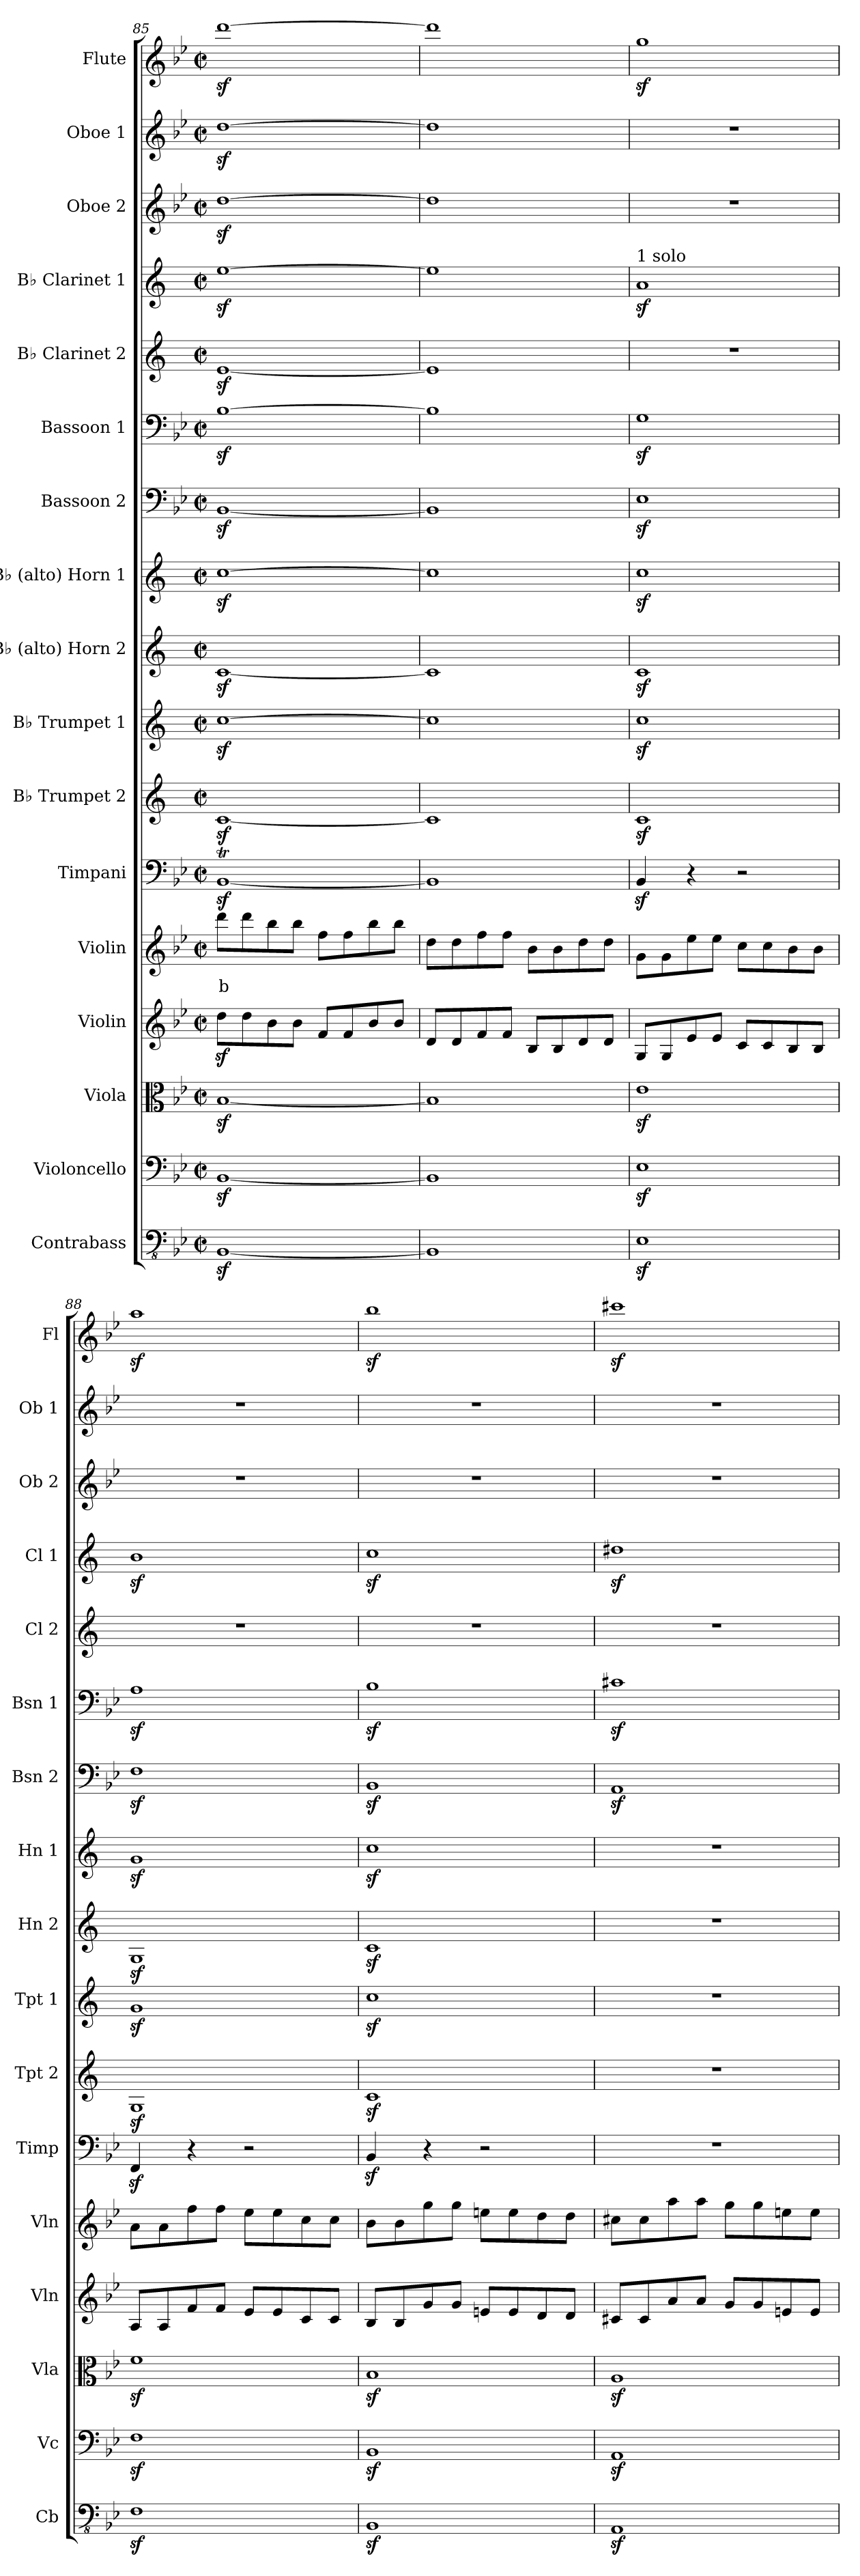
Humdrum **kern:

**kern	**kern	**kern	**kern	**kern	**text	**kern	**kern	**kern	**kern	**kern	**kern	**kern	**kern	**kern	**kern	**kern	**kern
*part17	*part16	*part15	*part14	*part13	*part13	*part12	*part11	*part10	*part9	*part8	*part7	*part6	*part5	*part4	*part3	*part2	*part1
*staff17	*staff16	*staff15	*staff14	*staff13	*staff13	*staff12	*staff11	*staff10	*staff9	*staff8	*staff7	*staff6	*staff5	*staff4	*staff3	*staff2	*staff1
*I"Contrabass	*I"Violoncello	*I"Viola	*I"Violin	*I"Violin	*	*I"Timpani	*I"B♭ Trumpet 2	*I"B♭ Trumpet 1	*I"B♭ (alto) Horn 2	*I"B♭ (alto) Horn 1	*I"Bassoon 2	*I"Bassoon 1	*I"B♭ Clarinet 2	*I"B♭ Clarinet 1	*I"Oboe 2	*I"Oboe 1	*I"Flute
*I'Cb	*I'Vc	*I'Vla	*I'Vln	*I'Vln	*	*I'Timp	*I'Tpt 2	*I'Tpt 1	*I'Hn 2	*I'Hn 1	*I'Bsn 2	*I'Bsn 1	*I'Cl 2	*I'Cl 1	*I'Ob 2	*I'Ob 1	*I'Fl
*clefFv4	*clefF4	*clefC3	*clefG2	*clefG2	*	*clefF4	*clefG2	*clefG2	*clefG2	*clefG2	*clefF4	*clefF4	*clefG2	*clefG2	*clefG2	*clefG2	*clefG2
*	*	*	*	*	*	*	*ITrd1c2	*ITrd1c2	*ITrd1c2	*ITrd1c2	*	*	*ITrd1c2	*ITrd1c2	*	*	*
*k[b-e-]	*k[b-e-]	*k[b-e-]	*k[b-e-]	*k[b-e-]	*	*k[b-e-]	*k[b-e-]	*k[b-e-]	*k[b-e-]	*k[b-e-]	*k[b-e-]	*k[b-e-]	*k[b-e-]	*k[b-e-]	*k[b-e-]	*k[b-e-]	*k[b-e-]
*M2/2	*M2/2	*M2/2	*M2/2	*M2/2	*	*M2/2	*M2/2	*M2/2	*M2/2	*M2/2	*M2/2	*M2/2	*M2/2	*M2/2	*M2/2	*M2/2	*M2/2
*met(c|)	*met(c|)	*met(c|)	*met(c|)	*met(c|)	*	*met(c|)	*met(c|)	*met(c|)	*met(c|)	*met(c|)	*met(c|)	*met(c|)	*met(c|)	*met(c|)	*met(c|)	*met(c|)	*met(c|)
=85	=85	=85	=85	=85	=85	=85	=85	=85	=85	=85	=85	=85	=85	=85	=85	=85	=85
!	!	!	!	!	!LO:LY:b:color=#FF0000	!	!	!	!	!	!	!	!	!	!	!	!
[1BBB-z<	[1BB-z<	[1B-z<	8ddz<\L	8ddd\L	b	[1BB-z<T	[1B-z<	[1b-z<	[1B-z<	[1b-z<	[1BB-z<	[1B-z<	[1dz<	[1ddz<	[1ddz<	[1ddz<	[1dddz<
.	.	.	8dd\	8ddd\	.	.	.	.	.	.	.	.	.	.	.	.	.
.	.	.	8b-\	8bb-\	.	.	.	.	.	.	.	.	.	.	.	.	.
.	.	.	8b-\J	8bb-\J	.	.	.	.	.	.	.	.	.	.	.	.	.
.	.	.	8f/L	8ff\L	.	.	.	.	.	.	.	.	.	.	.	.	.
.	.	.	8f/	8ff\	.	.	.	.	.	.	.	.	.	.	.	.	.
.	.	.	8b-/	8bb-\	.	.	.	.	.	.	.	.	.	.	.	.	.
.	.	.	8b-/J	8bb-\J	.	.	.	.	.	.	.	.	.	.	.	.	.
=86	=86	=86	=86	=86	=86	=86	=86	=86	=86	=86	=86	=86	=86	=86	=86	=86	=86
1BBB-]	1BB-]	1B-]	8d/L	8dd\L	.	1BB-TTT]	1B-]	1b-]	1B-]	1b-]	1BB-]	1B-]	1d]	1dd]	1dd]	1dd]	1ddd]
.	.	.	8d/	8dd\	.	.	.	.	.	.	.	.	.	.	.	.	.
.	.	.	8f/	8ff\	.	.	.	.	.	.	.	.	.	.	.	.	.
.	.	.	8f/J	8ff\J	.	.	.	.	.	.	.	.	.	.	.	.	.
.	.	.	8B-/L	8b-\L	.	.	.	.	.	.	.	.	.	.	.	.	.
.	.	.	8B-/	8b-\	.	.	.	.	.	.	.	.	.	.	.	.	.
.	.	.	8d/	8dd\	.	.	.	.	.	.	.	.	.	.	.	.	.
.	.	.	8d/J	8dd\J	.	.	.	.	.	.	.	.	.	.	.	.	.
=87	=87	=87	=87	=87	=87	=87	=87	=87	=87	=87	=87	=87	=87	=87	=87	=87	=87
!	!	!	!	!	!	!	!	!	!	!	!	!	!	!LO:TX:a:t=1 solo	!	!	!
1EE-z<	1E-z<	1e-z<	8G/L	8g\L	.	4BB-z</	1B-z<	1b-z<	1B-z<	1b-z<	1E-z<	1Gz<	1r	1gz<	1r	1r	1ggz<
.	.	.	8G/	8g\	.	.	.	.	.	.	.	.	.	.	.	.	.
.	.	.	8e-/	8ee-\	.	4r	.	.	.	.	.	.	.	.	.	.	.
.	.	.	8e-/J	8ee-\J	.	.	.	.	.	.	.	.	.	.	.	.	.
.	.	.	8c/L	8cc\L	.	2r	.	.	.	.	.	.	.	.	.	.	.
.	.	.	8c/	8cc\	.	.	.	.	.	.	.	.	.	.	.	.	.
.	.	.	8B-/	8b-\	.	.	.	.	.	.	.	.	.	.	.	.	.
.	.	.	8B-/J	8b-\J	.	.	.	.	.	.	.	.	.	.	.	.	.
=88	=88	=88	=88	=88	=88	=88	=88	=88	=88	=88	=88	=88	=88	=88	=88	=88	=88
1FFz<	1Fz<	1fz<	8A/L	8a\L	.	4FFz</	1Fz<	1fz<	1Fz<	1fz<	1Fz<	1Az<	1r	1az<	1r	1r	1aaz<
.	.	.	8A/	8a\	.	.	.	.	.	.	.	.	.	.	.	.	.
.	.	.	8f/	8ff\	.	4r	.	.	.	.	.	.	.	.	.	.	.
.	.	.	8f/J	8ff\J	.	.	.	.	.	.	.	.	.	.	.	.	.
.	.	.	8e-/L	8ee-\L	.	2r	.	.	.	.	.	.	.	.	.	.	.
.	.	.	8e-/	8ee-\	.	.	.	.	.	.	.	.	.	.	.	.	.
.	.	.	8c/	8cc\	.	.	.	.	.	.	.	.	.	.	.	.	.
.	.	.	8c/J	8cc\J	.	.	.	.	.	.	.	.	.	.	.	.	.
!!LO:PB:g=z
=89	=89	=89	=89	=89	=89	=89	=89	=89	=89	=89	=89	=89	=89	=89	=89	=89	=89
1BBB-z<	1BB-z<	1B-z<	8B-/L	8b-\L	.	4BB-z</	1B-z<	1b-z<	1B-z<	1b-z<	1BB-z<	1B-z<	1r	1b-z<	1r	1r	1bb-z<
.	.	.	8B-/	8b-\	.	.	.	.	.	.	.	.	.	.	.	.	.
.	.	.	8g/	8gg\	.	4r	.	.	.	.	.	.	.	.	.	.	.
.	.	.	8g/J	8gg\J	.	.	.	.	.	.	.	.	.	.	.	.	.
.	.	.	8en/L	8een\L	.	2r	.	.	.	.	.	.	.	.	.	.	.
.	.	.	8e/	8ee\	.	.	.	.	.	.	.	.	.	.	.	.	.
.	.	.	8d/	8dd\	.	.	.	.	.	.	.	.	.	.	.	.	.
.	.	.	8d/J	8dd\J	.	.	.	.	.	.	.	.	.	.	.	.	.
=90	=90	=90	=90	=90	=90	=90	=90	=90	=90	=90	=90	=90	=90	=90	=90	=90	=90
1AAAz<	1AAz<	1Az<	8c#X/L	8cc#X\L	.	1r	1r	1r	1r	1r	1AAz<	1c#Xz<	1r	1cc#Xz<	1r	1r	1ccc#Xz<
.	.	.	8c#/	8cc#\	.	.	.	.	.	.	.	.	.	.	.	.	.
.	.	.	8a/	8aa\	.	.	.	.	.	.	.	.	.	.	.	.	.
.	.	.	8a/J	8aa\J	.	.	.	.	.	.	.	.	.	.	.	.	.
.	.	.	8g/L	8gg\L	.	.	.	.	.	.	.	.	.	.	.	.	.
.	.	.	8g/	8gg\	.	.	.	.	.	.	.	.	.	.	.	.	.
.	.	.	8en/	8een\	.	.	.	.	.	.	.	.	.	.	.	.	.
.	.	.	8e/J	8ee\J	.	.	.	.	.	.	.	.	.	.	.	.	.
=	=	=	=	=	=	=	=	=	=	=	=	=	=	=	=	=	=
*-	*-	*-	*-	*-	*-	*-	*-	*-	*-	*-	*-	*-	*-	*-	*-	*-	*-
